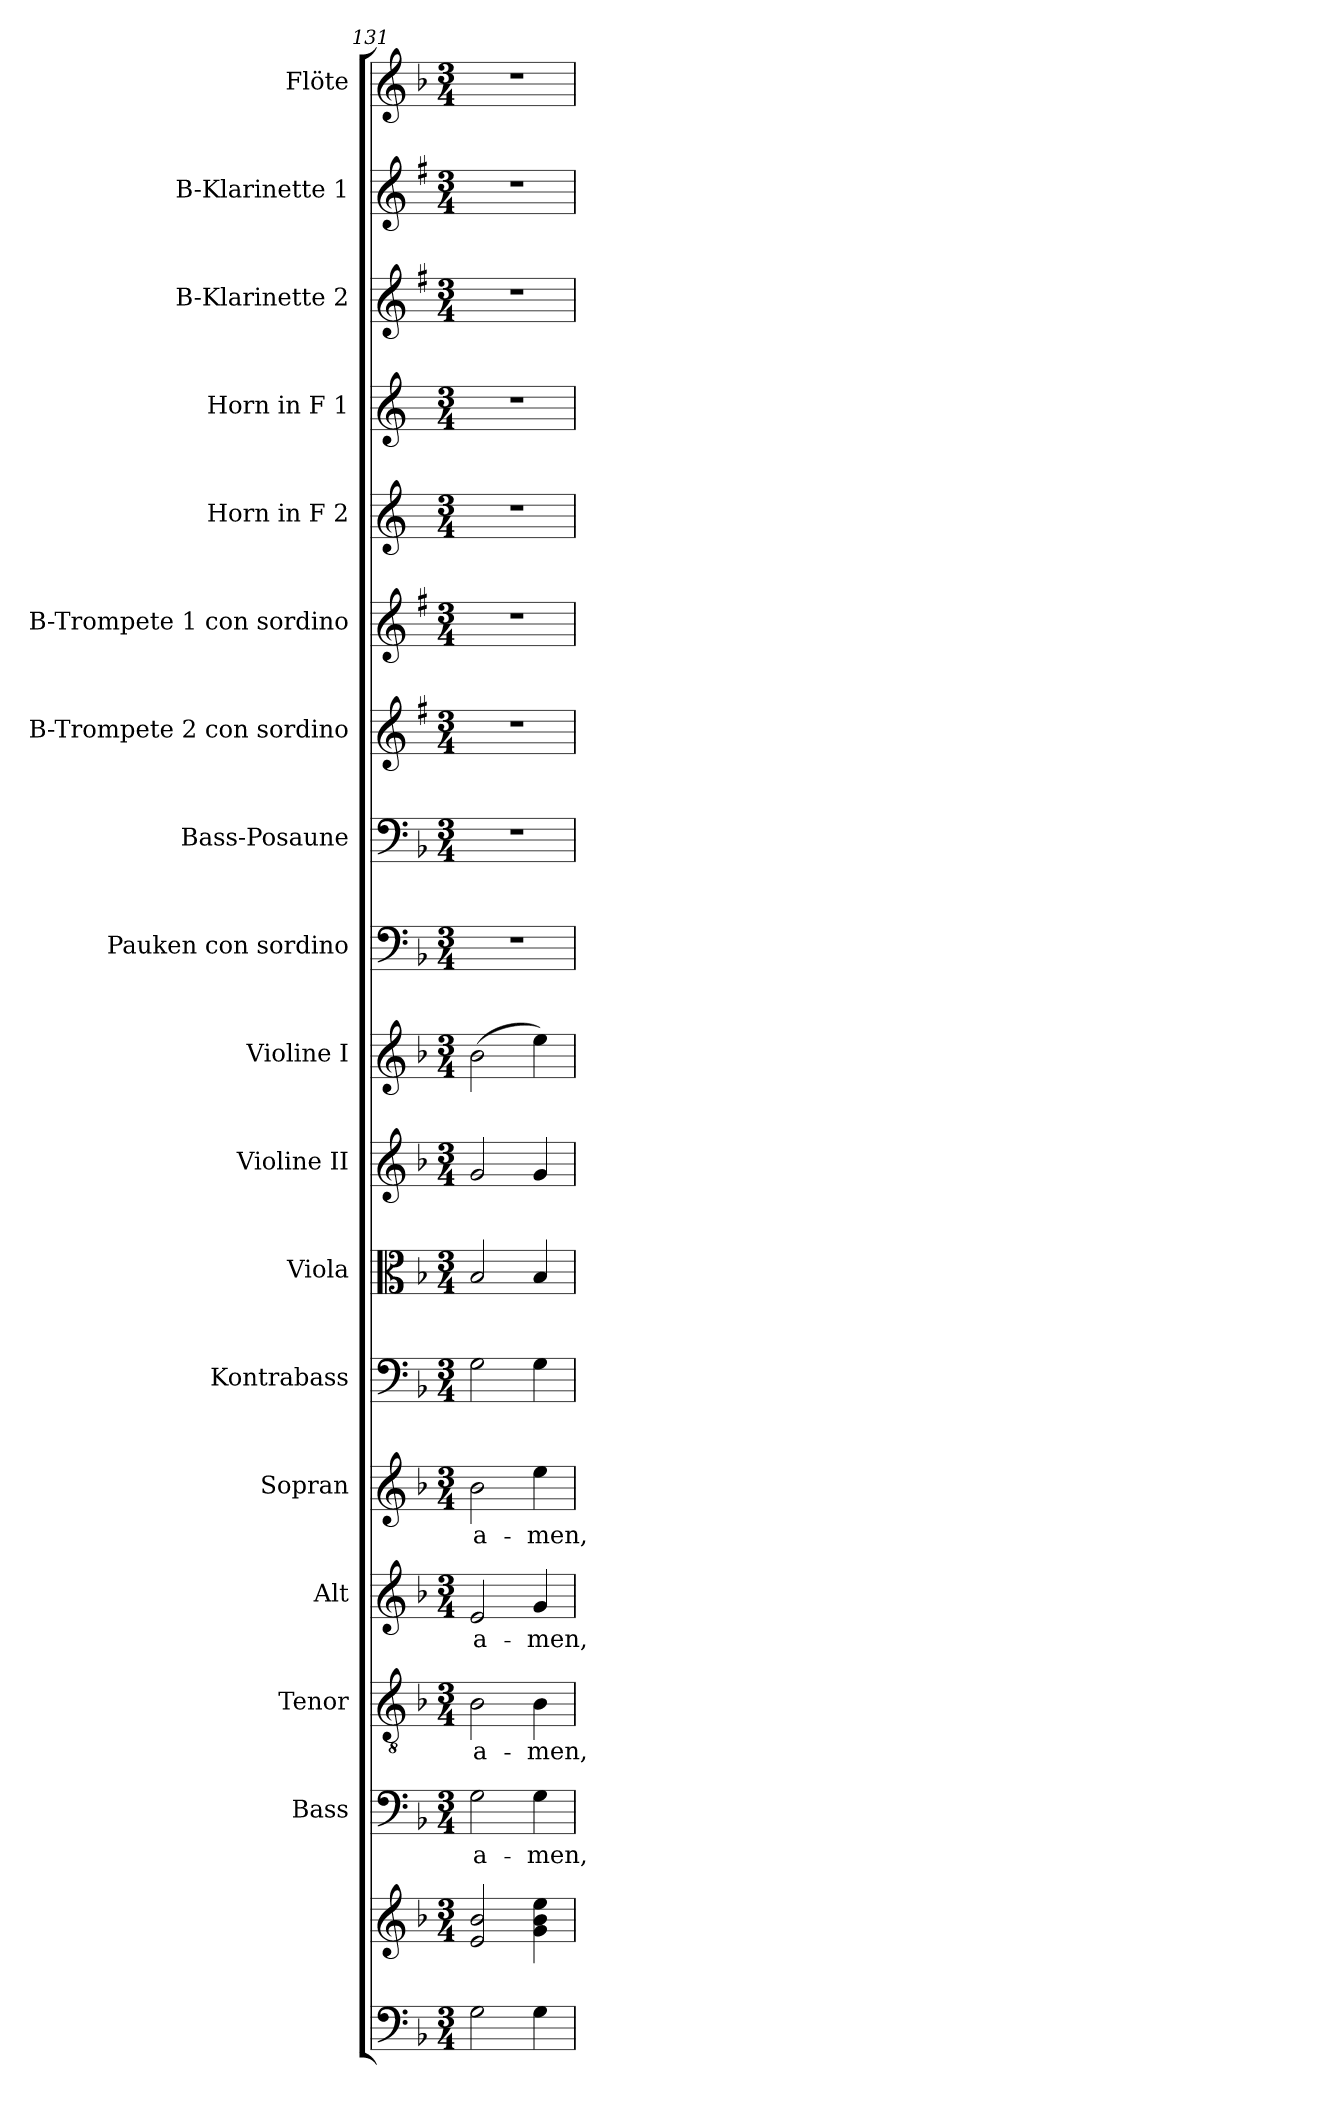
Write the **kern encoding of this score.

**kern	**kern	**kern	**text	**kern	**text	**kern	**text	**kern	**text	**kern	**kern	**kern	**kern	**kern	**kern	**kern	**kern	**kern	**kern	**kern	**kern	**kern
*part18	*part18	*part17	*part17	*part16	*part16	*part15	*part15	*part14	*part14	*part13	*part12	*part11	*part10	*part9	*part8	*part7	*part6	*part5	*part4	*part3	*part2	*part1
*staff19	*staff18	*staff17	*staff17	*staff16	*staff16	*staff15	*staff15	*staff14	*staff14	*staff13	*staff12	*staff11	*staff10	*staff9	*staff8	*staff7	*staff6	*staff5	*staff4	*staff3	*staff2	*staff1
*	*	*I"Bass	*	*I"Tenor	*	*I"Alt	*	*I"Sopran	*	*I"Kontrabass	*I"Viola	*I"Violine II	*I"Violine I	*I"Pauken con sordino	*I"Bass-Posaune	*I"B-Trompete 2 con sordino	*I"B-Trompete 1 con sordino	*I"Horn in F 2	*I"Horn in F 1	*I"B-Klarinette 2	*I"B-Klarinette 1	*I"Flöte
*	*	*I'B.	*	*I'T.	*	*I'A.	*	*I'S.	*	*I'Kb.	*I'Vla.	*I'Vl. II	*I'Vl. I	*I'Pk.	*I'B. Pos.	*I'B Trp. 2	*I'B Trp. 1	*	*	*I'B Kl. 2	*I'B Kl. 1	*I'Fl.
*clefF4	*clefG2	*clefF4	*	*clefGv2	*	*clefG2	*	*clefG2	*	*clefF4	*clefC3	*clefG2	*clefG2	*clefF4	*clefF4	*clefG2	*clefG2	*clefG2	*clefG2	*clefG2	*clefG2	*clefG2
*	*	*	*	*	*	*	*	*	*	*ITrd7c12	*	*	*	*	*	*ITrd1c2	*ITrd1c2	*ITrd4c7	*ITrd4c7	*ITrd1c2	*ITrd1c2	*
*k[b-]	*k[b-]	*k[b-]	*	*k[b-]	*	*k[b-]	*	*k[b-]	*	*k[b-]	*k[b-]	*k[b-]	*k[b-]	*k[b-]	*k[b-]	*k[b-]	*k[b-]	*k[b-]	*k[b-]	*k[b-]	*k[b-]	*k[b-]
*F:	*F:	*F:	*	*F:	*	*F:	*	*F:	*	*F:	*F:	*F:	*F:	*F:	*F:	*F:	*F:	*F:	*F:	*F:	*F:	*F:
*M3/4	*M3/4	*M3/4	*	*M3/4	*	*M3/4	*	*M3/4	*	*M3/4	*M3/4	*M3/4	*M3/4	*M3/4	*M3/4	*M3/4	*M3/4	*M3/4	*M3/4	*M3/4	*M3/4	*M3/4
=131	=131	=131	=131	=131	=131	=131	=131	=131	=131	=131	=131	=131	=131	=131	=131	=131	=131	=131	=131	=131	=131	=131
!	!	!	!LO:LY:b	!	!LO:LY:b	!	!LO:LY:b	!	!LO:LY:b	!	!	!	!	!	!	!	!	!	!	!	!	!
2G\	2e/ 2b-/	2G\	a-	2B-\	a-	2e/	a-	2b-\	a-	2GG\	2B-/	2g/	(>2b-\	2.r	2.r	2.r	2.r	2.r	2.r	2.r	2.r	2.r
!	!	!	!LO:LY:b	!	!LO:LY:b	!	!LO:LY:b	!	!LO:LY:b	!	!	!	!	!	!	!	!	!	!	!	!	!
4G\	4g\ 4b-\ 4ee\	4G\	-men,	4B-\	-men,	4g/	-men,	4ee\	-men,	4GG\	4B-/	4g/	4ee\)	.	.	.	.	.	.	.	.	.
=	=	=	=	=	=	=	=	=	=	=	=	=	=	=	=	=	=	=	=	=	=	=
*-	*-	*-	*-	*-	*-	*-	*-	*-	*-	*-	*-	*-	*-	*-	*-	*-	*-	*-	*-	*-	*-	*-
